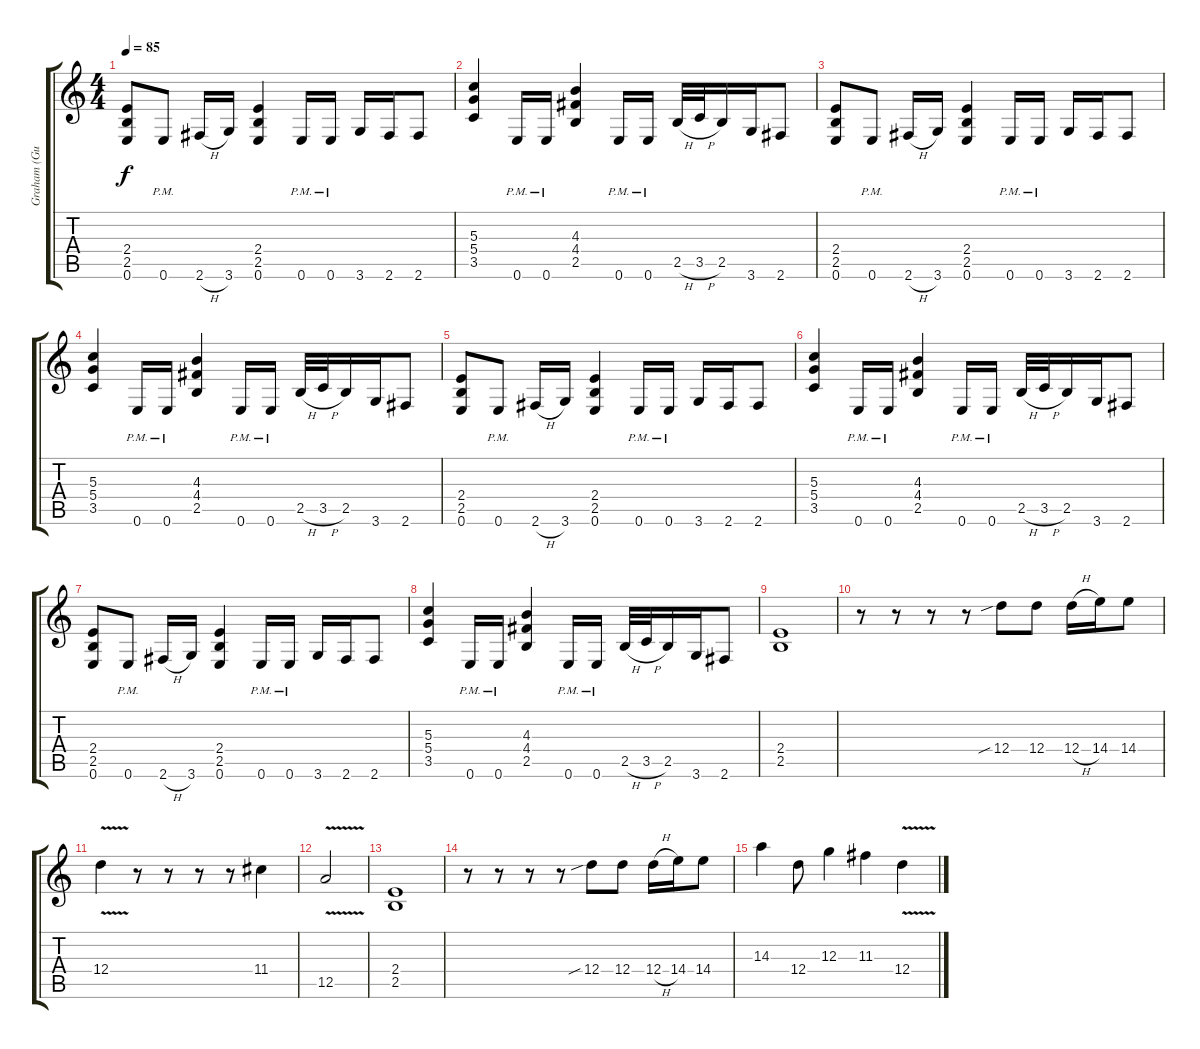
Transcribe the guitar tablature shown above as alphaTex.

\track ("Graham (Guitar)" "Graham (Gu") {instrument overdrivenguitar}
\staff {score tabs}
\tuning (E4 B3 G3 D3 A2 E2) {hide}
\ts (4 4)
\tempo 85
\clef g2
\ks c
(2.4 2.5 0.6).8{dy f volume 13} 0.6{pm}.8 2.6{h}.16 3.6.16 (2.4 2.5 0.6).4 0.6{pm}.16 0.6{pm}.16 3.6.16 2.6.16 2.6.8 |
(5.3 5.4 3.5).4 0.6{pm}.16 0.6{pm}.16 (4.3 4.4 2.5).4 0.6{pm}.16 0.6{pm}.16 2.5{h}.32 3.5{h}.32 2.5.16 3.6.16 2.6.8 |
(2.4 2.5 0.6).8 0.6{pm}.8 2.6{h}.16 3.6.16 (2.4 2.5 0.6).4 0.6{pm}.16 0.6{pm}.16 3.6.16 2.6.16 2.6.8 |
(5.3 5.4 3.5).4 0.6{pm}.16 0.6{pm}.16 (4.3 4.4 2.5).4 0.6{pm}.16 0.6{pm}.16 2.5{h}.32 3.5{h}.32 2.5.16 3.6.16 2.6.8 |
(2.4 2.5 0.6).8 0.6{pm}.8 2.6{h}.16 3.6.16 (2.4 2.5 0.6).4 0.6{pm}.16 0.6{pm}.16 3.6.16 2.6.16 2.6.8 |
(5.3 5.4 3.5).4 0.6{pm}.16 0.6{pm}.16 (4.3 4.4 2.5).4 0.6{pm}.16 0.6{pm}.16 2.5{h}.32 3.5{h}.32 2.5.16 3.6.16 2.6.8 |
(2.4 2.5 0.6).8 0.6{pm}.8 2.6{h}.16 3.6.16 (2.4 2.5 0.6).4 0.6{pm}.16 0.6{pm}.16 3.6.16 2.6.16 2.6.8 |
(5.3 5.4 3.5).4 0.6{pm}.16 0.6{pm}.16 (4.3 4.4 2.5).4 0.6{pm}.16 0.6{pm}.16 2.5{h}.32 3.5{h}.32 2.5.16 3.6.16 2.6.8 |
(2.4 2.5).1{volume 0 instrument distortionguitar} |
r.8{volume 13 instrument distortionguitar} r.8 r.8 r.8 12.4{sib}.8 12.4.8 12.4{h}.16 14.4.16 14.4.8 |
12.4{v}.4 r.8 r.8 r.8 r.8 11.4.4 |
12.5{v}.2{volume 0} |
(2.4 2.5).1{volume 0} |
r.8{volume 13} r.8 r.8 r.8 12.4{sib}.8 12.4.8 12.4{h}.16 14.4.16 14.4.8 |
14.3.4 12.4.8 12.3.4 11.3.4 12.4{v}.4
